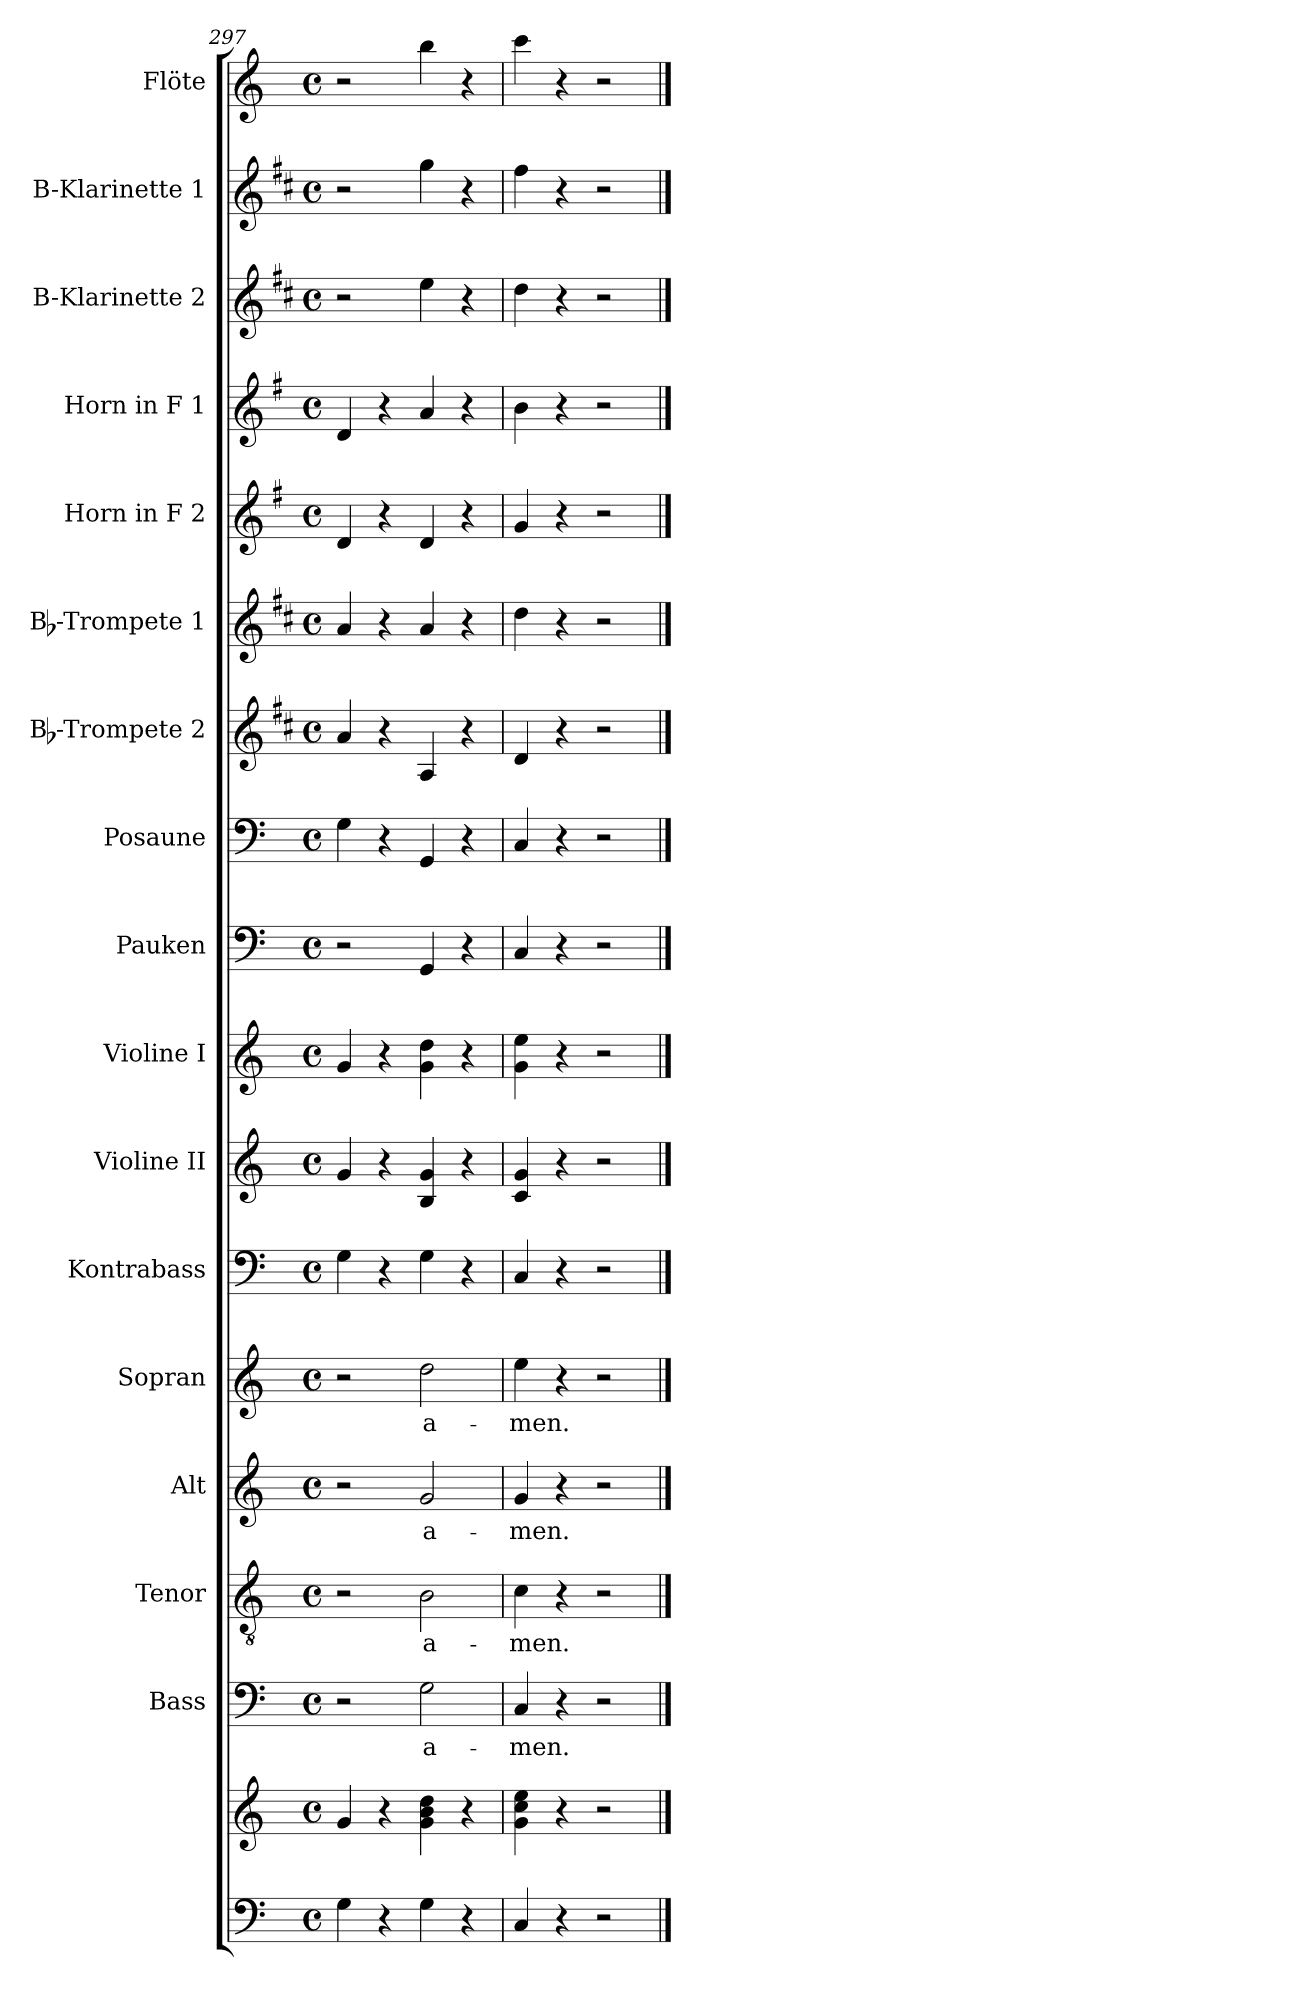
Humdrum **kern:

**kern	**kern	**kern	**text	**kern	**text	**kern	**text	**kern	**text	**kern	**kern	**kern	**kern	**kern	**kern	**kern	**kern	**kern	**kern	**kern	**kern
*part17	*part17	*part16	*part16	*part15	*part15	*part14	*part14	*part13	*part13	*part12	*part11	*part10	*part9	*part8	*part7	*part6	*part5	*part4	*part3	*part2	*part1
*staff18	*staff17	*staff16	*staff16	*staff15	*staff15	*staff14	*staff14	*staff13	*staff13	*staff12	*staff11	*staff10	*staff9	*staff8	*staff7	*staff6	*staff5	*staff4	*staff3	*staff2	*staff1
*	*	*I"Bass	*	*I"Tenor	*	*I"Alt	*	*I"Sopran	*	*I"Kontrabass	*I"Violine II	*I"Violine I	*I"Pauken	*I"Posaune	*I"Bb-Trompete 2	*I"Bb-Trompete 1	*I"Horn in F 2	*I"Horn in F 1	*I"B-Klarinette 2	*I"B-Klarinette 1	*I"Flöte
*	*	*I'B.	*	*I'T.	*	*I'A.	*	*I'S.	*	*I'Kb.	*I'Vl. II	*I'Vl. I	*I'Pk.	*I'Pos.	*I'Bb Trp. 2	*I'Bb Trp. 1	*I'Hrn. 2	*I'Hrn. 1	*I'B Kl. 2	*I'B Kl. 1	*I'Fl.
*clefF4	*clefG2	*clefF4	*	*clefGv2	*	*clefG2	*	*clefG2	*	*clefF4	*clefG2	*clefG2	*clefF4	*clefF4	*clefG2	*clefG2	*clefG2	*clefG2	*clefG2	*clefG2	*clefG2
*	*	*	*	*	*	*	*	*	*	*ITrd7c12	*	*	*	*	*ITrd1c2	*ITrd1c2	*ITrd4c7	*ITrd4c7	*ITrd1c2	*ITrd1c2	*
*k[]	*k[]	*k[]	*	*k[]	*	*k[]	*	*k[]	*	*k[]	*k[]	*k[]	*k[]	*k[]	*k[]	*k[]	*k[]	*k[]	*k[]	*k[]	*k[]
*C:	*C:	*C:	*	*C:	*	*C:	*	*C:	*	*C:	*C:	*C:	*C:	*C:	*C:	*C:	*C:	*C:	*C:	*C:	*C:
*M4/4	*M4/4	*M4/4	*	*M4/4	*	*M4/4	*	*M4/4	*	*M4/4	*M4/4	*M4/4	*M4/4	*M4/4	*M4/4	*M4/4	*M4/4	*M4/4	*M4/4	*M4/4	*M4/4
*met(c)	*met(c)	*met(c)	*	*met(c)	*	*met(c)	*	*met(c)	*	*met(c)	*met(c)	*met(c)	*met(c)	*met(c)	*met(c)	*met(c)	*met(c)	*met(c)	*met(c)	*met(c)	*met(c)
=297	=297	=297	=297	=297	=297	=297	=297	=297	=297	=297	=297	=297	=297	=297	=297	=297	=297	=297	=297	=297	=297
4G\	4g/	2r	.	2r	.	2r	.	2r	.	4GG\	4g/	4g/	2r	4G\	4g/	4g/	4G/	4G/	2r	2r	2r
4r	4r	.	.	.	.	.	.	.	.	4r	4r	4r	.	4r	4r	4r	4r	4r	.	.	.
!	!	!	!LO:LY:b	!	!LO:LY:b	!	!LO:LY:b	!	!LO:LY:b	!	!	!	!	!	!	!	!	!	!	!	!
4G\	4g\ 4b\ 4dd\	2G\	a-	2B\	a-	2g/	a-	2dd\	a-	4GG\	4B/ 4g/	4g\ 4dd\	4GG/	4GG/	4G/	4g/	4G/	4d/	4dd\	4ff\	4bb\
4r	4r	.	.	.	.	.	.	.	.	4r	4r	4r	4r	4r	4r	4r	4r	4r	4r	4r	4r
=298	=298	=298	=298	=298	=298	=298	=298	=298	=298	=298	=298	=298	=298	=298	=298	=298	=298	=298	=298	=298	=298
!	!	!	!LO:LY:b	!	!LO:LY:b	!	!LO:LY:b	!	!LO:LY:b	!	!	!	!	!	!	!	!	!	!	!	!
4C/	4g\ 4cc\ 4ee\	4C/	-men.	4c\	-men.	4g/	-men.	4ee\	-men.	4CC/	4c/ 4g/	4g\ 4ee\	4C/	4C/	4c/	4cc\	4c/	4e\	4cc\	4ee\	4ccc\
4r	4r	4r	.	4r	.	4r	.	4r	.	4r	4r	4r	4r	4r	4r	4r	4r	4r	4r	4r	4r
2r	2r	2r	.	2r	.	2r	.	2r	.	2r	2r	2r	2r	2r	2r	2r	2r	2r	2r	2r	2r
==	==	==	==	==	==	==	==	==	==	==	==	==	==	==	==	==	==	==	==	==	==
*-	*-	*-	*-	*-	*-	*-	*-	*-	*-	*-	*-	*-	*-	*-	*-	*-	*-	*-	*-	*-	*-
